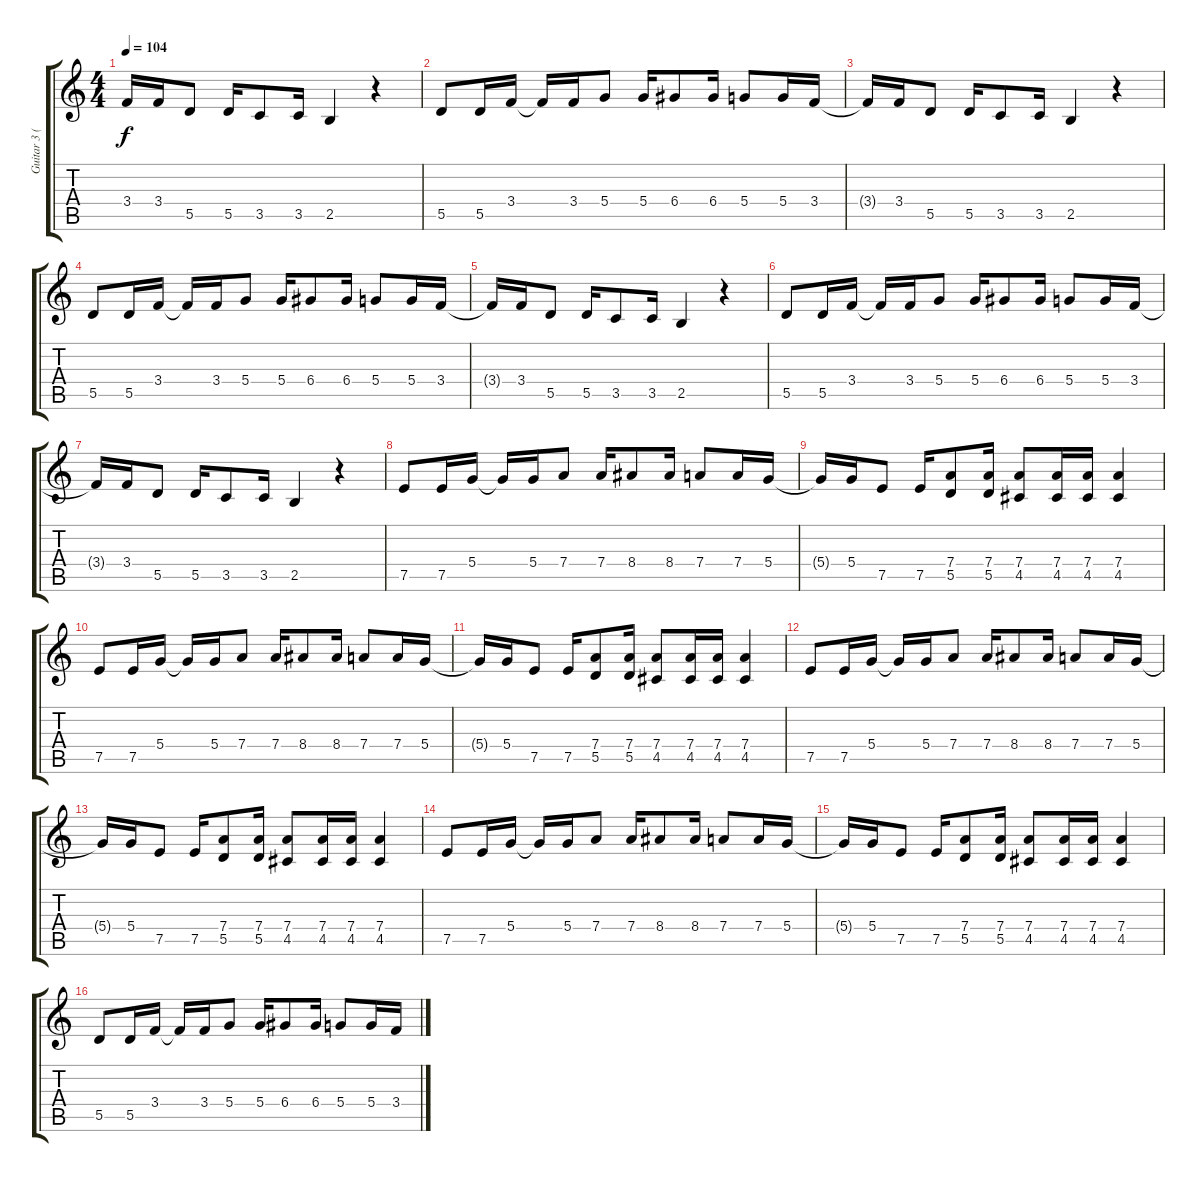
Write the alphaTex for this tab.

\track ("Guitar 3 (Rhythm 2)" "Guitar 3 (") {instrument distortionguitar}
\staff {score tabs}
\tuning (E4 B3 G3 D3 A2 E2) {hide}
\ts (4 4)
\tempo 104
\clef g2
\ks c
3.4{t}.16{dy f} 3.4.16 5.5.8 5.5.16 3.5.8 3.5.16 2.5.4 r.4 |
5.5.8 5.5.16 3.4.16 3.4{t}.16 3.4.16 5.4.8 5.4.16 6.4.8 6.4.16 5.4.8 5.4.16 3.4.16 |
3.4{t}.16 3.4.16 5.5.8 5.5.16 3.5.8 3.5.16 2.5.4 r.4 |
5.5.8 5.5.16 3.4.16 3.4{t}.16 3.4.16 5.4.8 5.4.16 6.4.8 6.4.16 5.4.8 5.4.16 3.4.16 |
3.4{t}.16 3.4.16 5.5.8 5.5.16 3.5.8 3.5.16 2.5.4 r.4 |
5.5.8 5.5.16 3.4.16 3.4{t}.16 3.4.16 5.4.8 5.4.16 6.4.8 6.4.16 5.4.8 5.4.16 3.4.16 |
3.4{t}.16 3.4.16 5.5.8 5.5.16 3.5.8 3.5.16 2.5.4 r.4 |
7.5.8 7.5.16 5.4.16 5.4{t}.16 5.4.16 7.4.8 7.4.16 8.4.8 8.4.16 7.4.8 7.4.16 5.4.16 |
5.4{t}.16 5.4.16 7.5.8 7.5.16 (7.4 5.5).8 (7.4 5.5).16 (7.4 4.5).8 (7.4 4.5).16 (7.4 4.5).16 (7.4 4.5).4 |
7.5.8 7.5.16 5.4.16 5.4{t}.16 5.4.16 7.4.8 7.4.16 8.4.8 8.4.16 7.4.8 7.4.16 5.4.16 |
5.4{t}.16 5.4.16 7.5.8 7.5.16 (7.4 5.5).8 (7.4 5.5).16 (7.4 4.5).8 (7.4 4.5).16 (7.4 4.5).16 (7.4 4.5).4 |
7.5.8 7.5.16 5.4.16 5.4{t}.16 5.4.16 7.4.8 7.4.16 8.4.8 8.4.16 7.4.8 7.4.16 5.4.16 |
5.4{t}.16 5.4.16 7.5.8 7.5.16 (7.4 5.5).8 (7.4 5.5).16 (7.4 4.5).8 (7.4 4.5).16 (7.4 4.5).16 (7.4 4.5).4 |
7.5.8 7.5.16 5.4.16 5.4{t}.16 5.4.16 7.4.8 7.4.16 8.4.8 8.4.16 7.4.8 7.4.16 5.4.16 |
5.4{t}.16 5.4.16 7.5.8 7.5.16 (7.4 5.5).8 (7.4 5.5).16 (7.4 4.5).8 (7.4 4.5).16 (7.4 4.5).16 (7.4 4.5).4 |
5.5.8 5.5.16 3.4.16 3.4{t}.16 3.4.16 5.4.8 5.4.16 6.4.8 6.4.16 5.4.8 5.4.16 3.4.16
